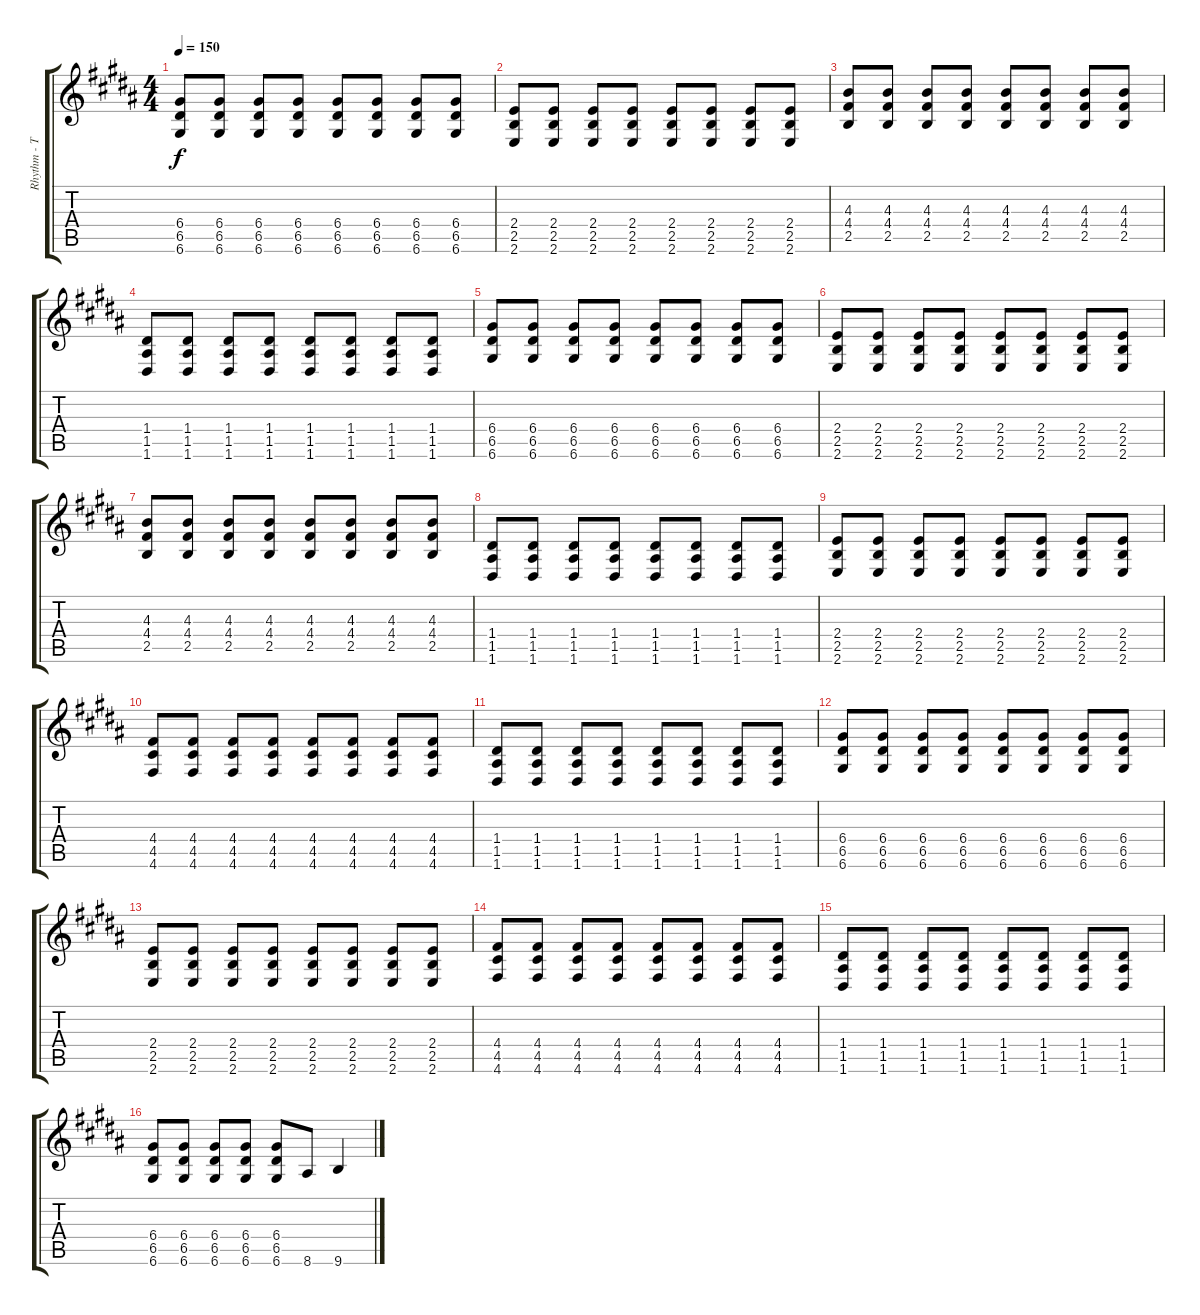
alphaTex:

\track ("Rhythm - Tim" "Rhythm - T") {instrument distortionguitar}
\staff {score tabs}
\tuning (E4 B3 G3 D3 A2 D2) {hide}
\ts (4 4)
\tempo 150
\clef g2
\ks b
(6.4 6.5 6.6).8{dy f} (6.4 6.5 6.6).8 (6.4 6.5 6.6).8 (6.4 6.5 6.6).8 (6.4 6.5 6.6).8 (6.4 6.5 6.6).8 (6.4 6.5 6.6).8 (6.4 6.5 6.6).8 |
(2.4 2.5 2.6).8 (2.4 2.5 2.6).8 (2.4 2.5 2.6).8 (2.4 2.5 2.6).8 (2.4 2.5 2.6).8 (2.4 2.5 2.6).8 (2.4 2.5 2.6).8 (2.4 2.5 2.6).8 |
(4.3 4.4 2.5).8 (4.3 4.4 2.5).8 (4.3 4.4 2.5).8 (4.3 4.4 2.5).8 (4.3 4.4 2.5).8 (4.3 4.4 2.5).8 (4.3 4.4 2.5).8 (4.3 4.4 2.5).8 |
(1.4 1.5 1.6).8 (1.4 1.5 1.6).8 (1.4 1.5 1.6).8 (1.4 1.5 1.6).8 (1.4 1.5 1.6).8 (1.4 1.5 1.6).8 (1.4 1.5 1.6).8 (1.4 1.5 1.6).8 |
(6.4 6.5 6.6).8 (6.4 6.5 6.6).8 (6.4 6.5 6.6).8 (6.4 6.5 6.6).8 (6.4 6.5 6.6).8 (6.4 6.5 6.6).8 (6.4 6.5 6.6).8 (6.4 6.5 6.6).8 |
(2.4 2.5 2.6).8 (2.4 2.5 2.6).8 (2.4 2.5 2.6).8 (2.4 2.5 2.6).8 (2.4 2.5 2.6).8 (2.4 2.5 2.6).8 (2.4 2.5 2.6).8 (2.4 2.5 2.6).8 |
(4.3 4.4 2.5).8 (4.3 4.4 2.5).8 (4.3 4.4 2.5).8 (4.3 4.4 2.5).8 (4.3 4.4 2.5).8 (4.3 4.4 2.5).8 (4.3 4.4 2.5).8 (4.3 4.4 2.5).8 |
(1.4 1.5 1.6).8 (1.4 1.5 1.6).8 (1.4 1.5 1.6).8 (1.4 1.5 1.6).8 (1.4 1.5 1.6).8 (1.4 1.5 1.6).8 (1.4 1.5 1.6).8 (1.4 1.5 1.6).8 |
(2.4 2.5 2.6).8{instrument distortionguitar} (2.4 2.5 2.6).8 (2.4 2.5 2.6).8 (2.4 2.5 2.6).8 (2.4 2.5 2.6).8 (2.4 2.5 2.6).8 (2.4 2.5 2.6).8 (2.4 2.5 2.6).8 |
(4.4 4.5 4.6).8 (4.4 4.5 4.6).8 (4.4 4.5 4.6).8 (4.4 4.5 4.6).8 (4.4 4.5 4.6).8 (4.4 4.5 4.6).8 (4.4 4.5 4.6).8 (4.4 4.5 4.6).8 |
(1.4 1.5 1.6).8 (1.4 1.5 1.6).8 (1.4 1.5 1.6).8 (1.4 1.5 1.6).8 (1.4 1.5 1.6).8 (1.4 1.5 1.6).8 (1.4 1.5 1.6).8 (1.4 1.5 1.6).8 |
(6.4 6.5 6.6).8 (6.4 6.5 6.6).8 (6.4 6.5 6.6).8 (6.4 6.5 6.6).8 (6.4 6.5 6.6).8 (6.4 6.5 6.6).8 (6.4 6.5 6.6).8 (6.4 6.5 6.6).8 |
(2.4 2.5 2.6).8 (2.4 2.5 2.6).8 (2.4 2.5 2.6).8 (2.4 2.5 2.6).8 (2.4 2.5 2.6).8 (2.4 2.5 2.6).8 (2.4 2.5 2.6).8 (2.4 2.5 2.6).8 |
(4.4 4.5 4.6).8 (4.4 4.5 4.6).8 (4.4 4.5 4.6).8 (4.4 4.5 4.6).8 (4.4 4.5 4.6).8 (4.4 4.5 4.6).8 (4.4 4.5 4.6).8 (4.4 4.5 4.6).8 |
(1.4 1.5 1.6).8 (1.4 1.5 1.6).8 (1.4 1.5 1.6).8 (1.4 1.5 1.6).8 (1.4 1.5 1.6).8 (1.4 1.5 1.6).8 (1.4 1.5 1.6).8 (1.4 1.5 1.6).8 |
(6.4 6.5 6.6).8 (6.4 6.5 6.6).8 (6.4 6.5 6.6).8 (6.4 6.5 6.6).8 (6.4 6.5 6.6).8 8.6.8 9.6.4
